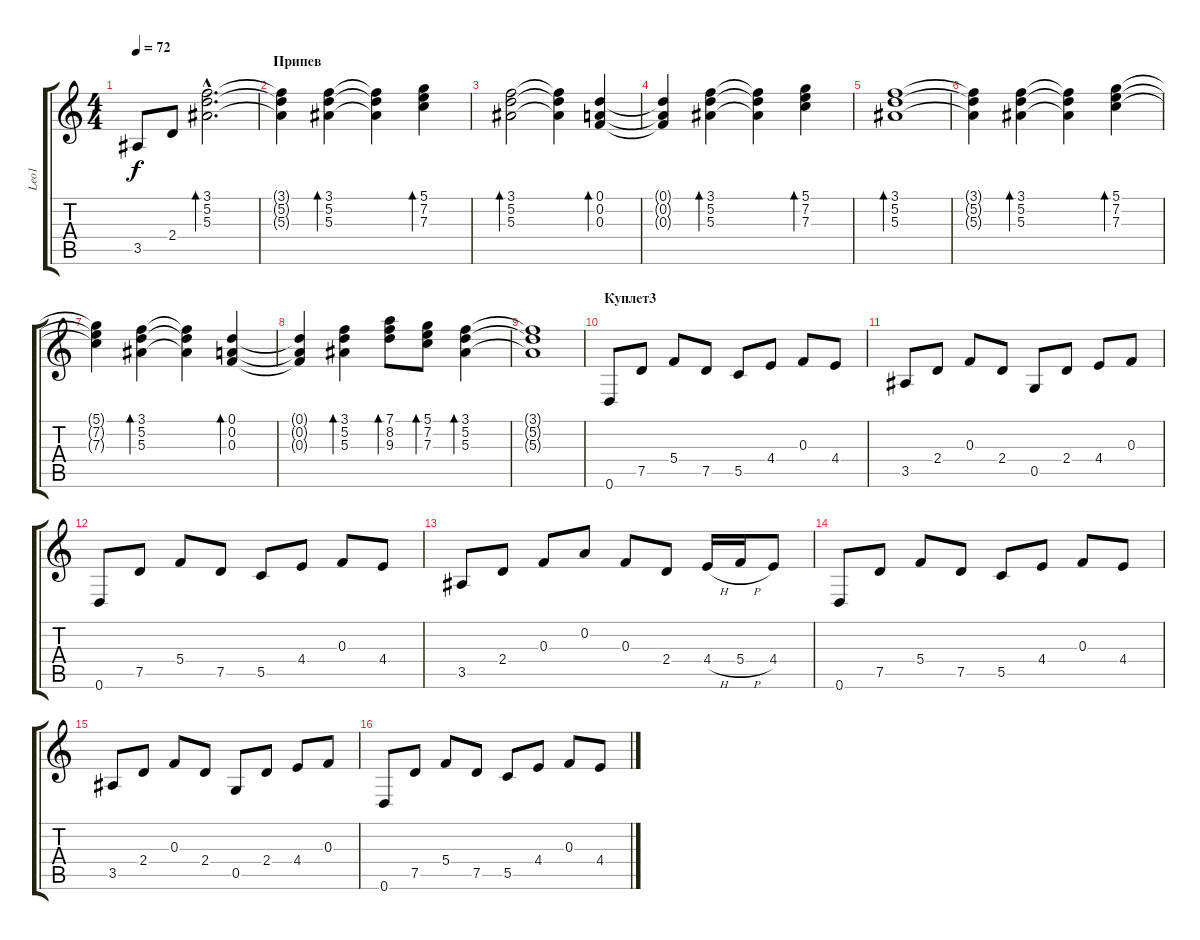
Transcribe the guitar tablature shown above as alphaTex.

\track ("Leo1" "Leo1") {instrument acousticguitarsteel}
\staff {score tabs}
\tuning (D4 A3 F3 C3 G2 D2) {hide}
\ts (4 4)
\tempo 72
\clef g2
\ks c
3.5.8{dy f} 2.4.8 (3.1{hac} 5.2{hac} 5.3{hac}).2{d bd 120} |
\section ("" "Припев")
(3.1{t} 5.2{t} 5.3{t}).4 (3.1 5.2 5.3).4{bd 120} (3.1{t} 5.2{t} 5.3{t}).4 (5.1 7.2 7.3).4{bd 120} |
(3.1 5.2 5.3).2{bd 120} (3.1{t} 5.2{t} 5.3{t}).4 (0.1 0.2 0.3).4{bd 120} |
(0.1{t} 0.2{t} 0.3{t}).4 (3.1 5.2 5.3).4{bd 120} (3.1{t} 5.2{t} 5.3{t}).4 (5.1 7.2 7.3).4{bd 120} |
(3.1 5.2 5.3).1{bd 120} |
(3.1{t} 5.2{t} 5.3{t}).4 (3.1 5.2 5.3).4{bd 120} (3.1{t} 5.2{t} 5.3{t}).4 (5.1 7.2 7.3).4{bd 120} |
(5.1{t} 7.2{t} 7.3{t}).4 (3.1 5.2 5.3).4{bd 120} (3.1{t} 5.2{t} 5.3{t}).4 (0.1 0.2 0.3).4{bd 120} |
(0.1{t} 0.2{t} 0.3{t}).4 (3.1 5.2 5.3).4{bd 120} (7.1 8.2 9.3).8{bd 120} (5.1 7.2 7.3).8{bd 120} (3.1 5.2 5.3).4{bd 120} |
(3.1{t} 5.2{t} 5.3{t}).1 |
\section ("" "Куплет3")
0.6.8 7.5.8 5.4.8 7.5.8 5.5.8 4.4.8 0.3.8 4.4.8 |
3.5.8 2.4.8 0.3.8 2.4.8 0.5.8 2.4.8 4.4.8 0.3.8 |
0.6.8 7.5.8 5.4.8 7.5.8 5.5.8 4.4.8 0.3.8 4.4.8 |
3.5.8 2.4.8 0.3.8 0.2.8 0.3.8 2.4.8 4.4{h}.16 5.4{h}.16 4.4.8 |
0.6.8 7.5.8 5.4.8 7.5.8 5.5.8 4.4.8 0.3.8 4.4.8 |
3.5.8 2.4.8 0.3.8 2.4.8 0.5.8 2.4.8 4.4.8 0.3.8 |
0.6.8 7.5.8 5.4.8 7.5.8 5.5.8 4.4.8 0.3.8 4.4.8
